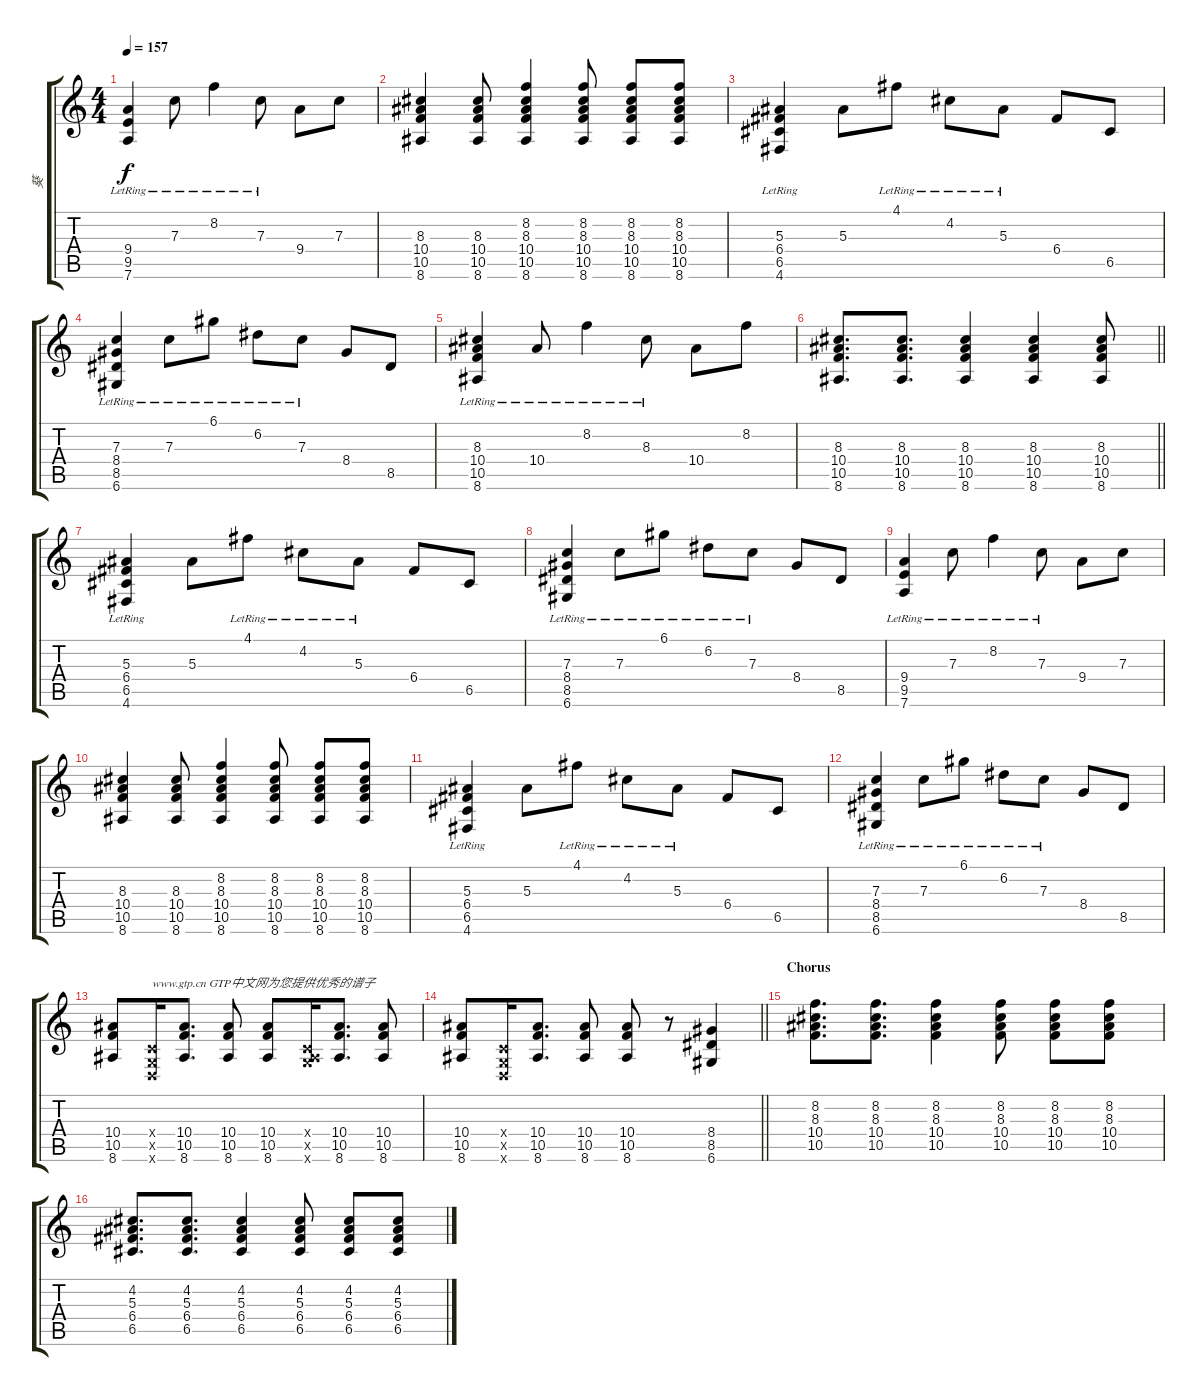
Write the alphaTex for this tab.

\track ("葵" "葵") {instrument overdrivenguitar}
\staff {score tabs}
\tuning (D4 A3 F3 C3 G2 D2) {hide}
\ts (4 4)
\tempo 157
\clef g2
\ks c
(9.4{lr} 9.5{lr} 7.6{lr}).4{dy f} 7.3{lr}.8 8.2{lr}.4 7.3{lr}.8 9.4.8 7.3.8 |
(8.3 10.4 10.5 8.6).4 (8.3 10.4 10.5 8.6).8 (8.2 8.3 10.4 10.5 8.6).4 (8.2 8.3 10.4 10.5 8.6).8 (8.2 8.3 10.4 10.5 8.6).8 (8.2 8.3 10.4 10.5 8.6).8 |
(5.3 6.4{lr} 6.5{lr} 4.6{lr}).4 5.3.8 4.1{lr}.8 4.2{lr}.8 5.3{lr}.8 6.4.8 6.5.8 |
(7.3{lr} 8.4{lr} 8.5{lr} 6.6{lr}).4 7.3{lr}.8 6.1{lr}.8 6.2{lr}.8 7.3{lr}.8 8.4.8 8.5.8 |
(8.3{lr} 10.4{lr} 10.5{lr} 8.6{lr}).4 10.4{lr}.8 8.2{lr}.4 8.3{lr}.8 10.4.8 8.2.8 |
\barLineRight lightlight
(8.3 10.4 10.5 8.6).8{d} (8.3 10.4 10.5 8.6).8{d} (8.3 10.4 10.5 8.6).4 (8.3 10.4 10.5 8.6).4 (8.3 10.4 10.5 8.6).8 |
\section ("" "")
(5.3 6.4{lr} 6.5{lr} 4.6{lr}).4 5.3.8 4.1{lr}.8 4.2{lr}.8 5.3{lr}.8 6.4.8 6.5.8 |
(7.3{lr} 8.4{lr} 8.5{lr} 6.6{lr}).4 7.3{lr}.8 6.1{lr}.8 6.2{lr}.8 7.3{lr}.8 8.4.8 8.5.8 |
(9.4{lr} 9.5{lr} 7.6{lr}).4 7.3{lr}.8 8.2{lr}.4 7.3{lr}.8 9.4.8 7.3.8 |
(8.3 10.4 10.5 8.6).4 (8.3 10.4 10.5 8.6).8 (8.2 8.3 10.4 10.5 8.6).4 (8.2 8.3 10.4 10.5 8.6).8 (8.2 8.3 10.4 10.5 8.6).8 (8.2 8.3 10.4 10.5 8.6).8 |
(5.3 6.4{lr} 6.5{lr} 4.6{lr}).4 5.3.8 4.1{lr}.8 4.2{lr}.8 5.3{lr}.8 6.4.8 6.5.8 |
(7.3{lr} 8.4{lr} 8.5{lr} 6.6{lr}).4 7.3{lr}.8 6.1{lr}.8 6.2{lr}.8 7.3{lr}.8 8.4.8 8.5.8 |
(10.4 10.5 8.6).8 (0.4{x} 0.5{x} 0.6{x}).16{txt "www.gtp.cn GTP中文网为您提供优秀的谱子"} (10.4 10.5 8.6).8{d} (10.4 10.5 8.6).8 (10.4 10.5 8.6).8 (0.4{x} 0.5{x} 8.6{x}).16 (10.4 10.5 8.6).8{d} (10.4 10.5 8.6).8 |
\barLineRight lightlight
(10.4 10.5 8.6).8 (0.4{x} 0.5{x} 0.6{x}).16 (10.4 10.5 8.6).8{d} (10.4 10.5 8.6).8 (10.4 10.5 8.6).8 r.8 (8.4 8.5 6.6).4 |
\section ("" "Chorus")
(8.2 8.3 10.4 10.5).8{d} (8.2 8.3 10.4 10.5).8{d} (8.2 8.3 10.4 10.5).4 (8.2 8.3 10.4 10.5).8 (8.2 8.3 10.4 10.5).8 (8.2 8.3 10.4 10.5).8 |
(4.2 5.3 6.4 6.5).8{d} (4.2 5.3 6.4 6.5).8{d} (4.2 5.3 6.4 6.5).4 (4.2 5.3 6.4 6.5).8 (4.2 5.3 6.4 6.5).8 (4.2 5.3 6.4 6.5).8
